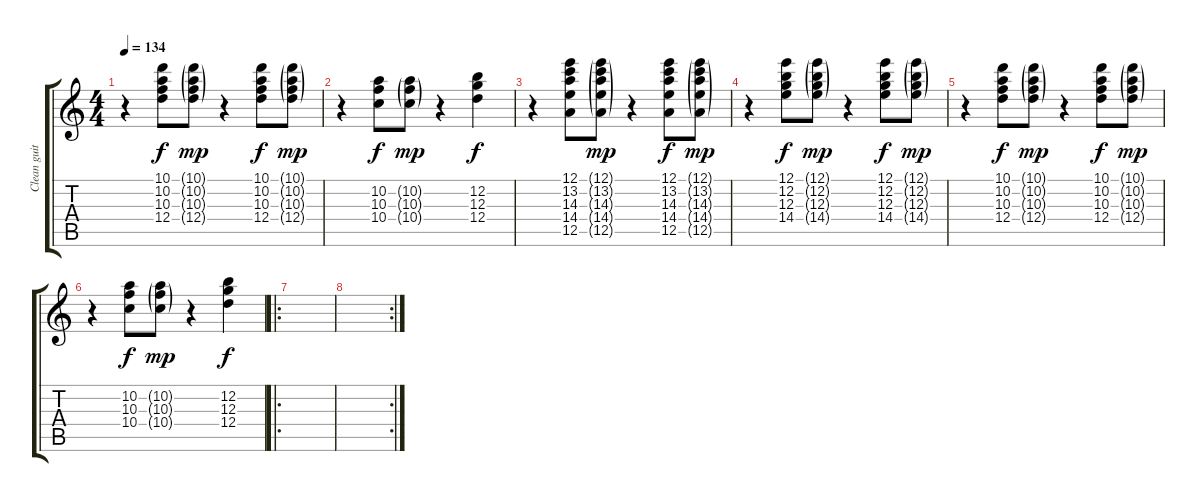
\track ("Clean guitar" "Clean guit") {instrument electricguitarclean}
\staff {score tabs}
\tuning (E4 B3 G3 D3 A2 E2) {hide}
\ts (4 4)
\tempo 134
\clef g2
\ks c
r.4{dy mp} (10.1 10.2 10.3 12.4).8{dy f} (10.1{g} 10.2{g} 10.3{g} 12.4{g}).8{dy mp} r.4 (10.1 10.2 10.3 12.4).8{dy f} (10.1{g} 10.2{g} 10.3{g} 12.4{g}).8{dy mp} |
r.4 (10.2 10.3 10.4).8{dy f} (10.2{g} 10.3{g} 10.4{g}).8{dy mp} r.4 (12.2 12.3 12.4).4{dy f} |
r.4 (12.1 13.2 14.3 14.4 12.5).8 (12.1{g} 13.2{g} 14.3{g} 14.4{g} 12.5{g}).8{dy mp} r.4 (12.1 13.2 14.3 14.4 12.5).8{dy f} (12.1{g} 13.2{g} 14.3{g} 14.4{g} 12.5{g}).8{dy mp} |
r.4 (12.1 12.2 12.3 14.4).8{dy f} (12.1{g} 12.2{g} 12.3{g} 14.4{g}).8{dy mp} r.4 (12.1 12.2 12.3 14.4).8{dy f} (12.1{g} 12.2{g} 12.3{g} 14.4{g}).8{dy mp} |
r.4 (10.1 10.2 10.3 12.4).8{dy f} (10.1{g} 10.2{g} 10.3{g} 12.4{g}).8{dy mp} r.4 (10.1 10.2 10.3 12.4).8{dy f} (10.1{g} 10.2{g} 10.3{g} 12.4{g}).8{dy mp} |
r.4 (10.2 10.3 10.4).8{dy f} (10.2{g} 10.3{g} 10.4{g}).8{dy mp} r.4 (12.2 12.3 12.4).4{dy f} |
\ro
|
\rc 2
